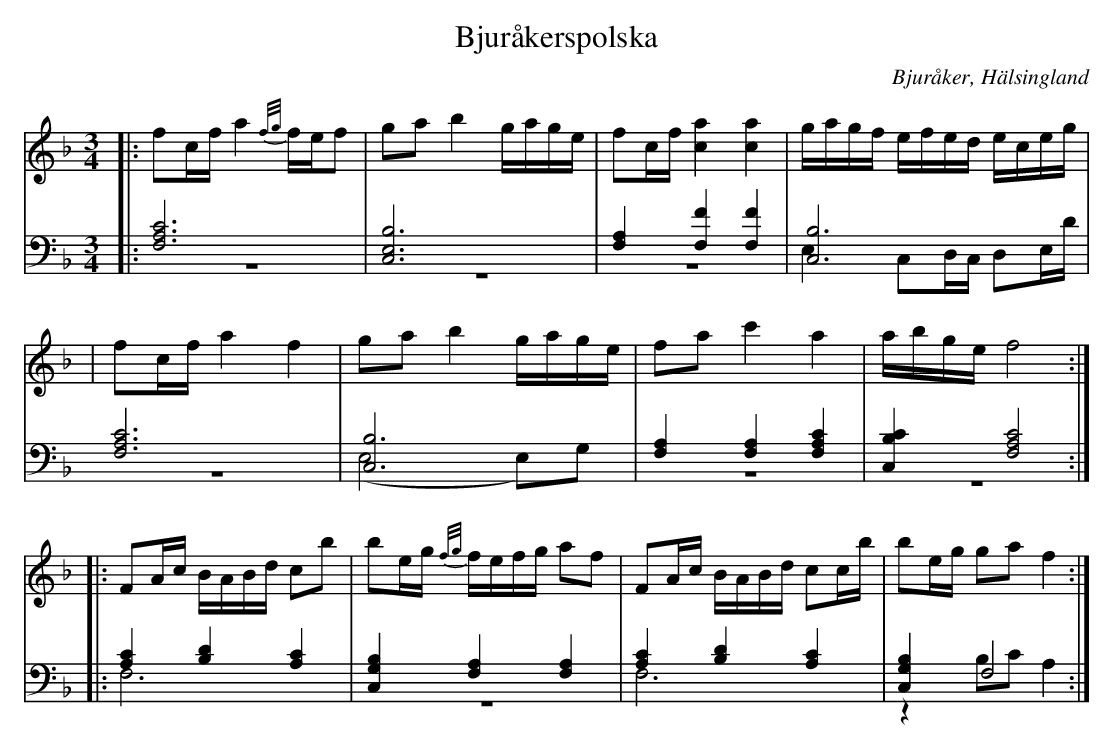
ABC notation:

X:1
T: Bjuråkerspolska
O: Bjuråker, Hälsingland
M: 3/4
L: 1/8
K: F
V:1
V:2
V:3 merge
V: 1
|:fc/f/ a2 {f/g/}f/e/f|ga b2 g/a/g/e/|fc/f/ [c2a2] [c2a2]|g/a/g/f/ e/f/e/d/ e/c/e/g/|
|fc/f/ a2 f2|ga b2 g/a/g/e/|fa c'2 a2| a/b/g/e/ f4:|
|:FA/c/ B/A/B/d/ cb|be/g/ {f/g/}f/e/f/g/ af|FA/c/ B/A/B/d/ cc/b/|be/g/ ga f2:|
V:2 clef=bass
|:[F,6A,6C6]|[C,6E,6B,6]|[F,2A,2] [F,2F2] [F,2F2]|[C,6B,6]|
[F,6A,6C6]|[C,6B,6]|[F,2A,2] [F,2A,2] [F,2A,2C2]|[C,2B,2C2] [F,4A,4C4]:|
 |:[A,2C2] [B,2D2] [A,2C2]|[C,2G,2B,2] [F,2A,2] [F,2A,2]|[A,2C2] [B,2D2] [A,2C2]|[C,2G,2B,2] F,4 :|
V:3 clef=bass
 |:z6|z6|z6|E,2 C,D,/C,/ D,E,/D/|
 |z6|(E,4 E,)G,|z6|z6:|
|:F,6|z6|F,6|z2 B,C A,2:|
